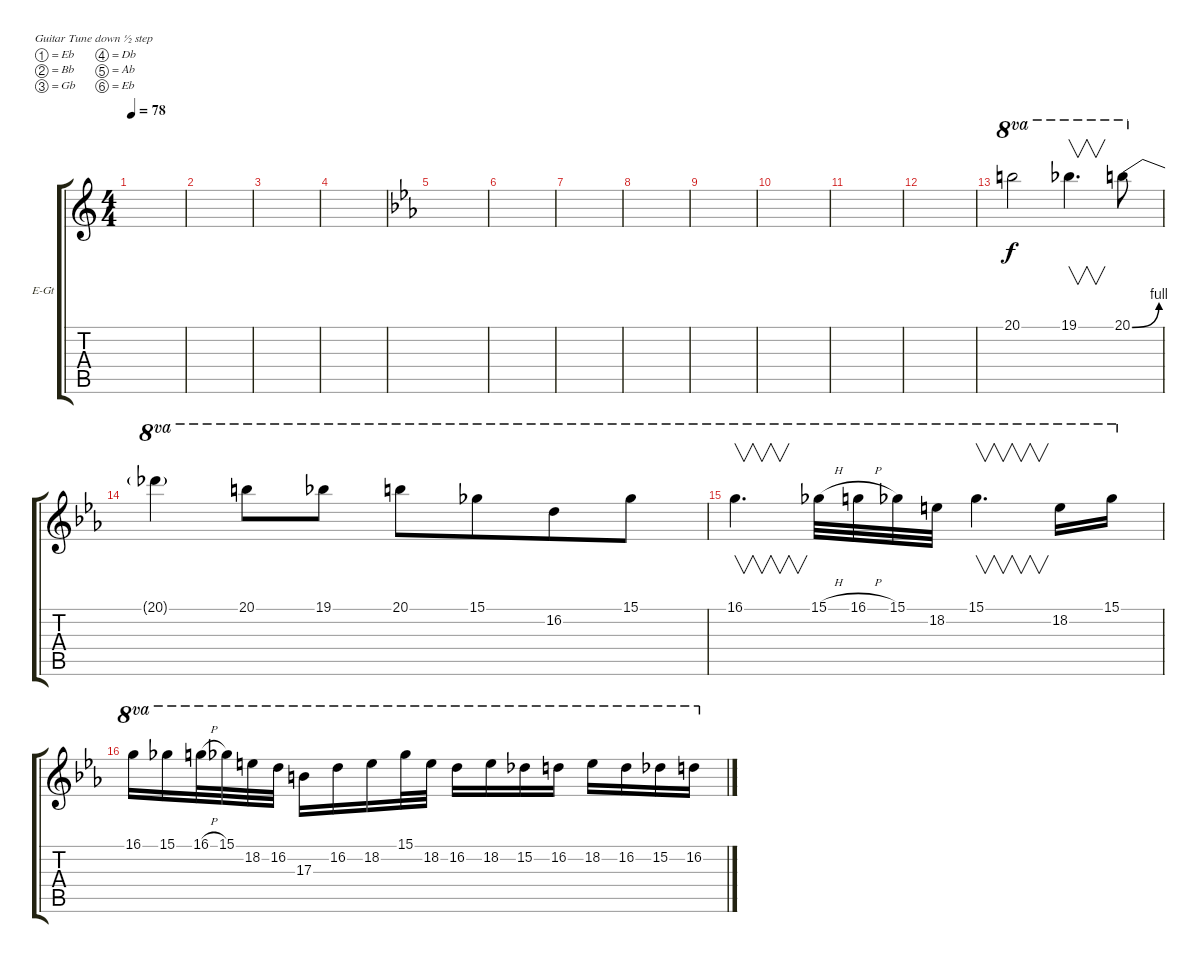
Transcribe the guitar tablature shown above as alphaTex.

\defaultSystemsLayout 4
\bracketExtendMode groupsimilarinstruments
\firstSystemTrackNameOrientation horizontal
\otherSystemsTrackNameOrientation horizontal
\track ("Electric Guitar 5" "E-Gt") {instrument distortionguitar}
\staff {score tabs}
\tuning (Eb4 Bb3 Gb3 Db3 Ab2 Eb2)
\ts (4 4)
\tempo 78
\clef g2
\ks c
|
|
|
|
\ks eb
|
|
|
|
|
|
|
|
20.1.2{ot 8va} 19.1.4{v d ot 8va} 20.1{be (bend 0 0 15 4)}.8{ot 8va} |
20.1{t}.4{ot 8va} 20.1.8{ot 8va} 19.1.8{ot 8va} 20.1.8{ot 8va beam merge} 15.1.8{ot 8va beam merge} 16.2.8{ot 8va beam merge} 15.1.8{ot 8va} |
16.1.4{v d ot 8va} 15.1{h}.32{ot 8va beam merge} 16.1{h}.32{ot 8va beam merge} 15.1.32{ot 8va} 18.2.32{ot 8va} 15.1.4{v d ot 8va} 18.2.16{ot 8va} 15.1.16{ot 8va} |
\scale
0.531473 16.1.16{ot 8va} 15.1.16{ot 8va} 16.1{h}.32{ot 8va} 15.1.32{ot 8va} 18.2.32{ot 8va} 16.2.32{ot 8va} 17.3.16{ot 8va} 16.2.16{ot 8va} 18.2.16{ot 8va} 15.1.32{ot 8va} 18.2.32{ot 8va} 16.2.16{ot 8va} 18.2.16{ot 8va} 15.2.16{ot 8va} 16.2.16{ot 8va} 18.2.16{ot 8va} 16.2.16{ot 8va} 15.2.16{ot 8va} 16.2.16{ot 8va}
